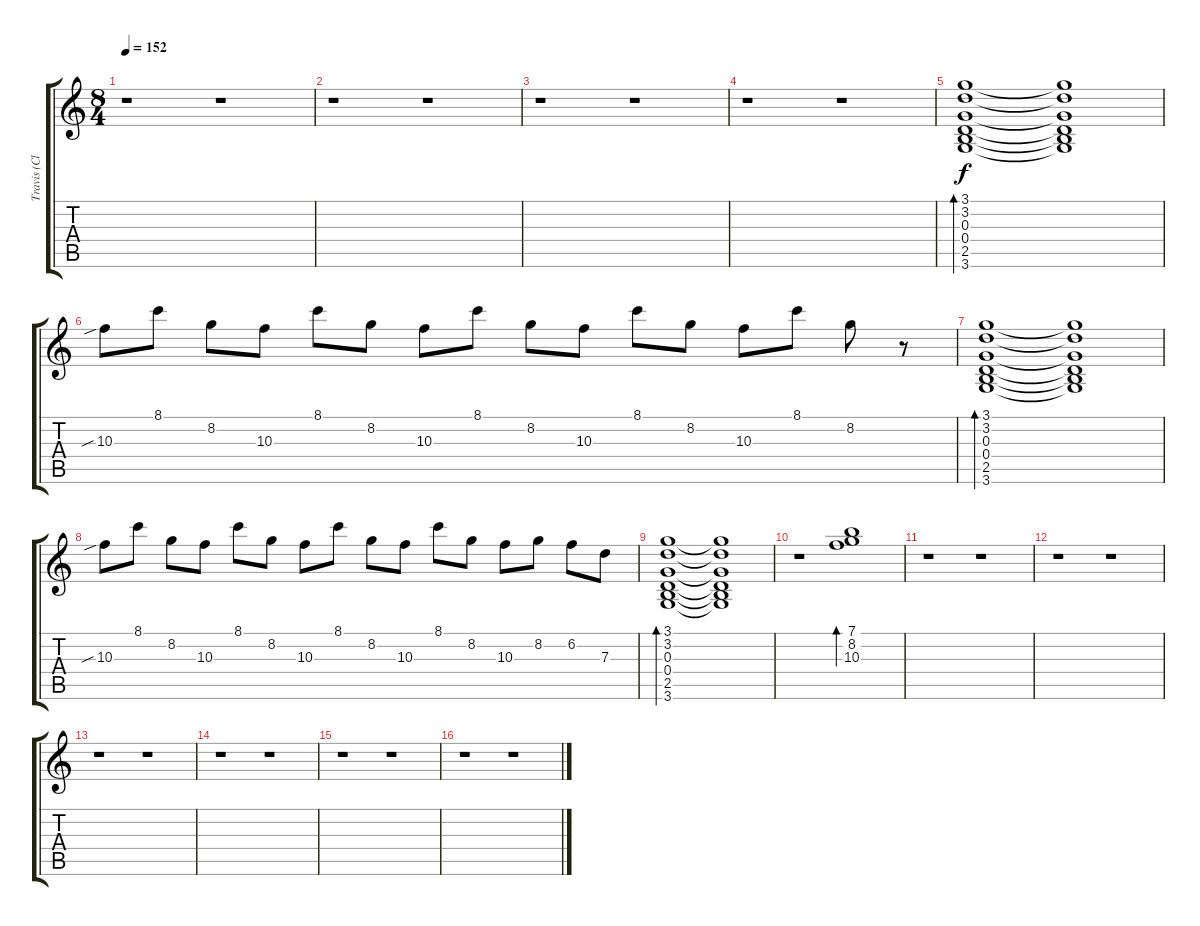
\track ("Travis (Clean)" "Travis (Cl") {instrument acousticguitarsteel}
\staff {score tabs}
\tuning (E4 B3 G3 D3 A2 E2) {hide}
\ts (8 4)
\tempo 152
\clef g2
\ks c
r.1{dy f} r.1 |
r.1 r.1 |
r.1 r.1 |
r.1 r.1 |
(3.1 3.2 0.3 0.4 2.5 3.6).1{bd 120} (3.1{t} 3.2{t} 0.3{t} 0.4{t} 2.5{t} 3.6{t}).1 |
10.3{sib}.8 8.1.8 8.2.8 10.3.8 8.1.8 8.2.8 10.3.8 8.1.8 8.2.8 10.3.8 8.1.8 8.2.8 10.3.8 8.1.8 8.2.8 r.8 |
(3.1 3.2 0.3 0.4 2.5 3.6).1{bd 120} (3.1{t} 3.2{t} 0.3{t} 0.4{t} 2.5{t} 3.6{t}).1 |
10.3{sib}.8 8.1.8 8.2.8 10.3.8 8.1.8 8.2.8 10.3.8 8.1.8 8.2.8 10.3.8 8.1.8 8.2.8 10.3.8 8.2.8 6.2.8 7.3.8 |
(3.1 3.2 0.3 0.4 2.5 3.6).1{bd 120} (3.1{t} 3.2{t} 0.3{t} 0.4{t} 2.5{t} 3.6{t}).1 |
r.1 (7.1 8.2 10.3).1{bd 480} |
r.1 r.1 |
r.1 r.1 |
r.1 r.1 |
r.1 r.1 |
r.1 r.1 |
r.1 r.1
